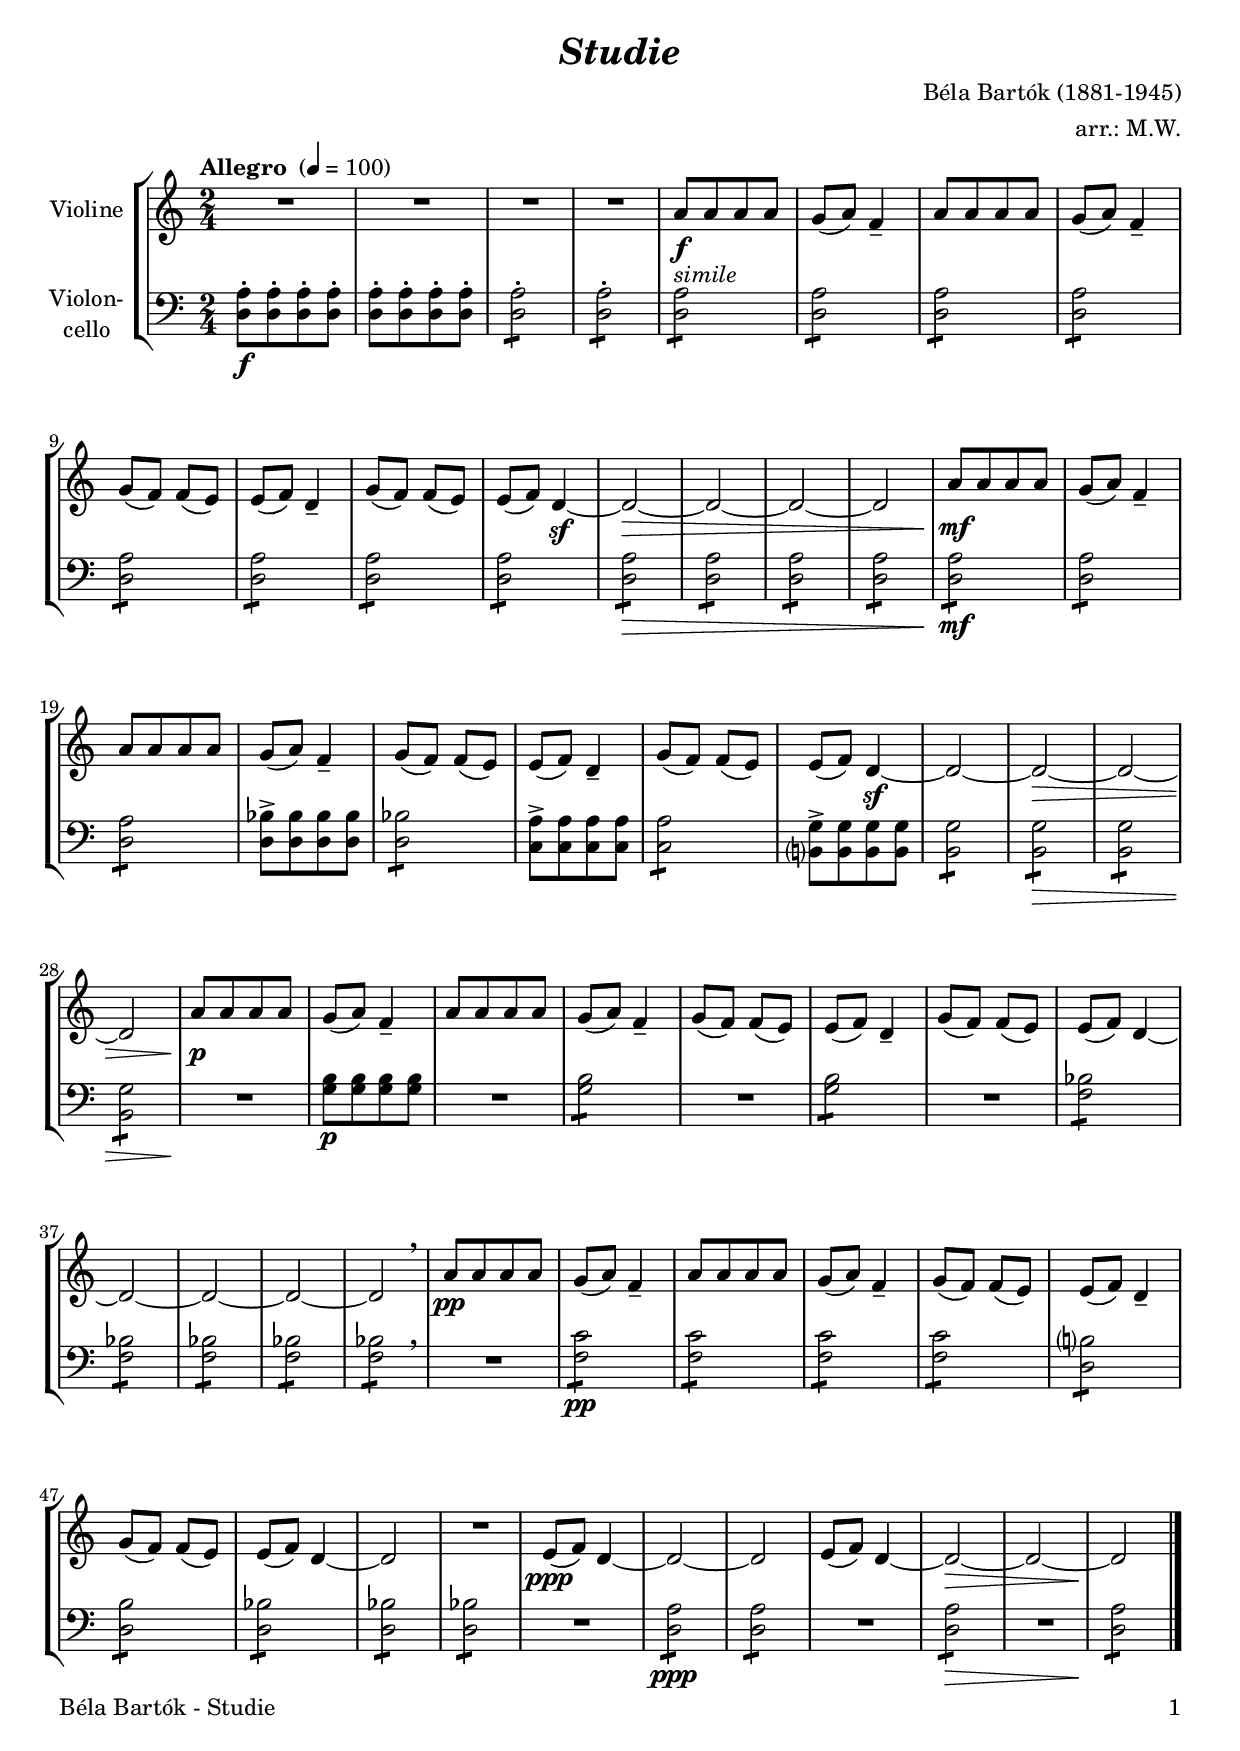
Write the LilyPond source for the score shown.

\version "2.20.2"
\include "deutsch.ly"

#(set-global-staff-size 20)

\header {
  title     = \markup \bold \italic "Studie"
  composer  = "Béla Bartók (1881-1945)"
  arranger  = "arr.: M.W."
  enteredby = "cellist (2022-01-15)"
%  piece     = ""
}

voiceconsts = {
 \key a \minor
 \time 2/4
% \clef "bass"
 \clef "treble"
% \numericTimeSignature
 \compressEmptyMeasures
 % Set default beaming for all staves
% \set Timing.beamExceptions = #'()
% \set Timing.baseMoment     = #(ly:make-moment 1 4)
% \set Timing.beatStructure  = #'(1 1 1)
 \tempo "Allegro " 4=100
}

mivl = "violin"
mipz = "pizzicato strings"
miba = "cello"

coso = \markup \italic "con sord."
espr = \markup \italic "espr."
pizz = \markup \italic "pizz."
rit  = \mark \markup \box \italic "rit."
simi = \markup \italic "simile"
upps = \mark \markup \box \italic "un poco più sostenuto"

va = \relative c'' {
  \voiceconsts

  R2*4
  a8[\f a a a]
  g( a) f4--
  a8[ a a a]

  g( a) f4--
  g8( f) f( e)
  e( f) d4--
  g8( f) f( e)
  e( f) d4~\sf
  d2~\>
  d~

  d~
  d
  a'8[\!\mf a a a]
  g( a) f4--
  a8[ a a a]
  g( a) f4--
  g8( f) f( e)

  e( f) d4--
  g8( f) f( e)
  e( f) d4~\sf
  d2~
  d~\>
  d~
  d

  a'8[\!\p a a a]
  g( a) f4--
  a8[ a a a]
  g( a) f4--
  g8( f) f( e)
  e( f) d4--
  g8( f) f( e)

  e( f) d4~
  d2~
  d~
  d~
  d \breathe
  a'8[\pp a a a]
  g( a) f4--

  a8[ a a a]
  g( a) f4--
  g8( f) f( e)
  e( f) d4--
  g8( f) f( e)
  e( f) d4~
  d2
  R
  e8(\ppp f) d4~
  d2~
  d
  e8( f) d4~
  d2~\>
  d~
  d\! \bar "|."
}

vb = \relative c {
  \voiceconsts
  \clef "bass"

  <d a'>8[-.\f <d a'>-. <d a'>-. <d a'>]-.
  <d a'>[-. <d a'>-. <d a'>-. <d a'>]-.
  \repeat tremolo 4 <d a'>-.
  \repeat tremolo 4 <d a'>-.
  \repeat tremolo 4 <d a'>^\simi
  \repeat tremolo 4 <d a'>
  \repeat tremolo 4 <d a'>

  \repeat tremolo 4 <d a'>
  \repeat tremolo 4 <d a'>
  \repeat tremolo 4 <d a'>
  \repeat tremolo 4 <d a'>
  \repeat tremolo 4 <d a'>
  \repeat tremolo 4 <d a'>\>
  \repeat tremolo 4 <d a'>

  \repeat tremolo 4 <d a'>
  \repeat tremolo 4 <d a'>
  \repeat tremolo 4 <d a'>\!\mf
  \repeat tremolo 4 <d a'>
  \repeat tremolo 4 <d a'>
  <d b'>[-> <d b'> <d b'> <d b'>]
  \repeat tremolo 4 <d b'>

  <c a'>[-> <c a'> <c a'> <c a'>]
  \repeat tremolo 4 <c a'>
  <h? g'>[-> <h g'> <h g'> <h g'>]
  \repeat tremolo 4 <h g'>
  \repeat tremolo 4 <h g'>\>
  \repeat tremolo 4 <h g'>
  \repeat tremolo 4 <h g'>

  R2\!
  <g' h>8[\p <g h> <g h> <g h>]
  R2
  \repeat tremolo 4 <g h>8
  R2
  \repeat tremolo 4 <g h>8
  R2
  
  \repeat tremolo 4 <f b>8
  \repeat tremolo 4 <f b>
  \repeat tremolo 4 <f b>
  \repeat tremolo 4 <f b>
  \repeat tremolo 4 <f b> \breathe
  R2
  \repeat tremolo 4 <f c'>8\pp
  
  \repeat tremolo 4 <f c'>
  \repeat tremolo 4 <f c'>
  \repeat tremolo 4 <f c'>
  \repeat tremolo 4 <d h'?>
  \repeat tremolo 4 <d h'>
  \repeat tremolo 4 <d b'>
  \repeat tremolo 4 <d b'>

  \repeat tremolo 4 <d b'>
  R2
  \repeat tremolo 4 <d a'>8\ppp
  \repeat tremolo 4 <d a'>
  R2
  \repeat tremolo 4 <d a'>8\>
  R2
  \repeat tremolo 4 <d a'>8\! \bar "|."
}


music = \new StaffGroup <<
      \new Staff {
        \set Staff.midiInstrument = \mivl
        \set Staff.instrumentName = \markup \center-column { "Violine" }
        \transpose a a { \va }
      }
      
      \new Staff {
        \set Staff.midiInstrument = \miba
        \set Staff.instrumentName = \markup \center-column { "Violon-" "cello" }
        \transpose a a { \vb }
      }
>>

\book {
  \paper {
    print-page-number = ##t
    print-first-page-number = ##t
    ragged-last-bottom = ##f
    oddHeaderMarkup = \markup \null
    evenHeaderMarkup = \markup \null
    oddFooterMarkup = \markup {
      \fill-line {
%        \on-the-fly #print-page-number-check-first
        "Béla Bartók - Studie" \fromproperty #'page:page-number-string
      }
    }
    evenFooterMarkup = \oddFooterMarkup
  } \score {
    \music
    \layout {}
  }

  \score {
    \unfoldRepeats \music

    \midi {
      \context {
        \Score
      }
    }
  }
}